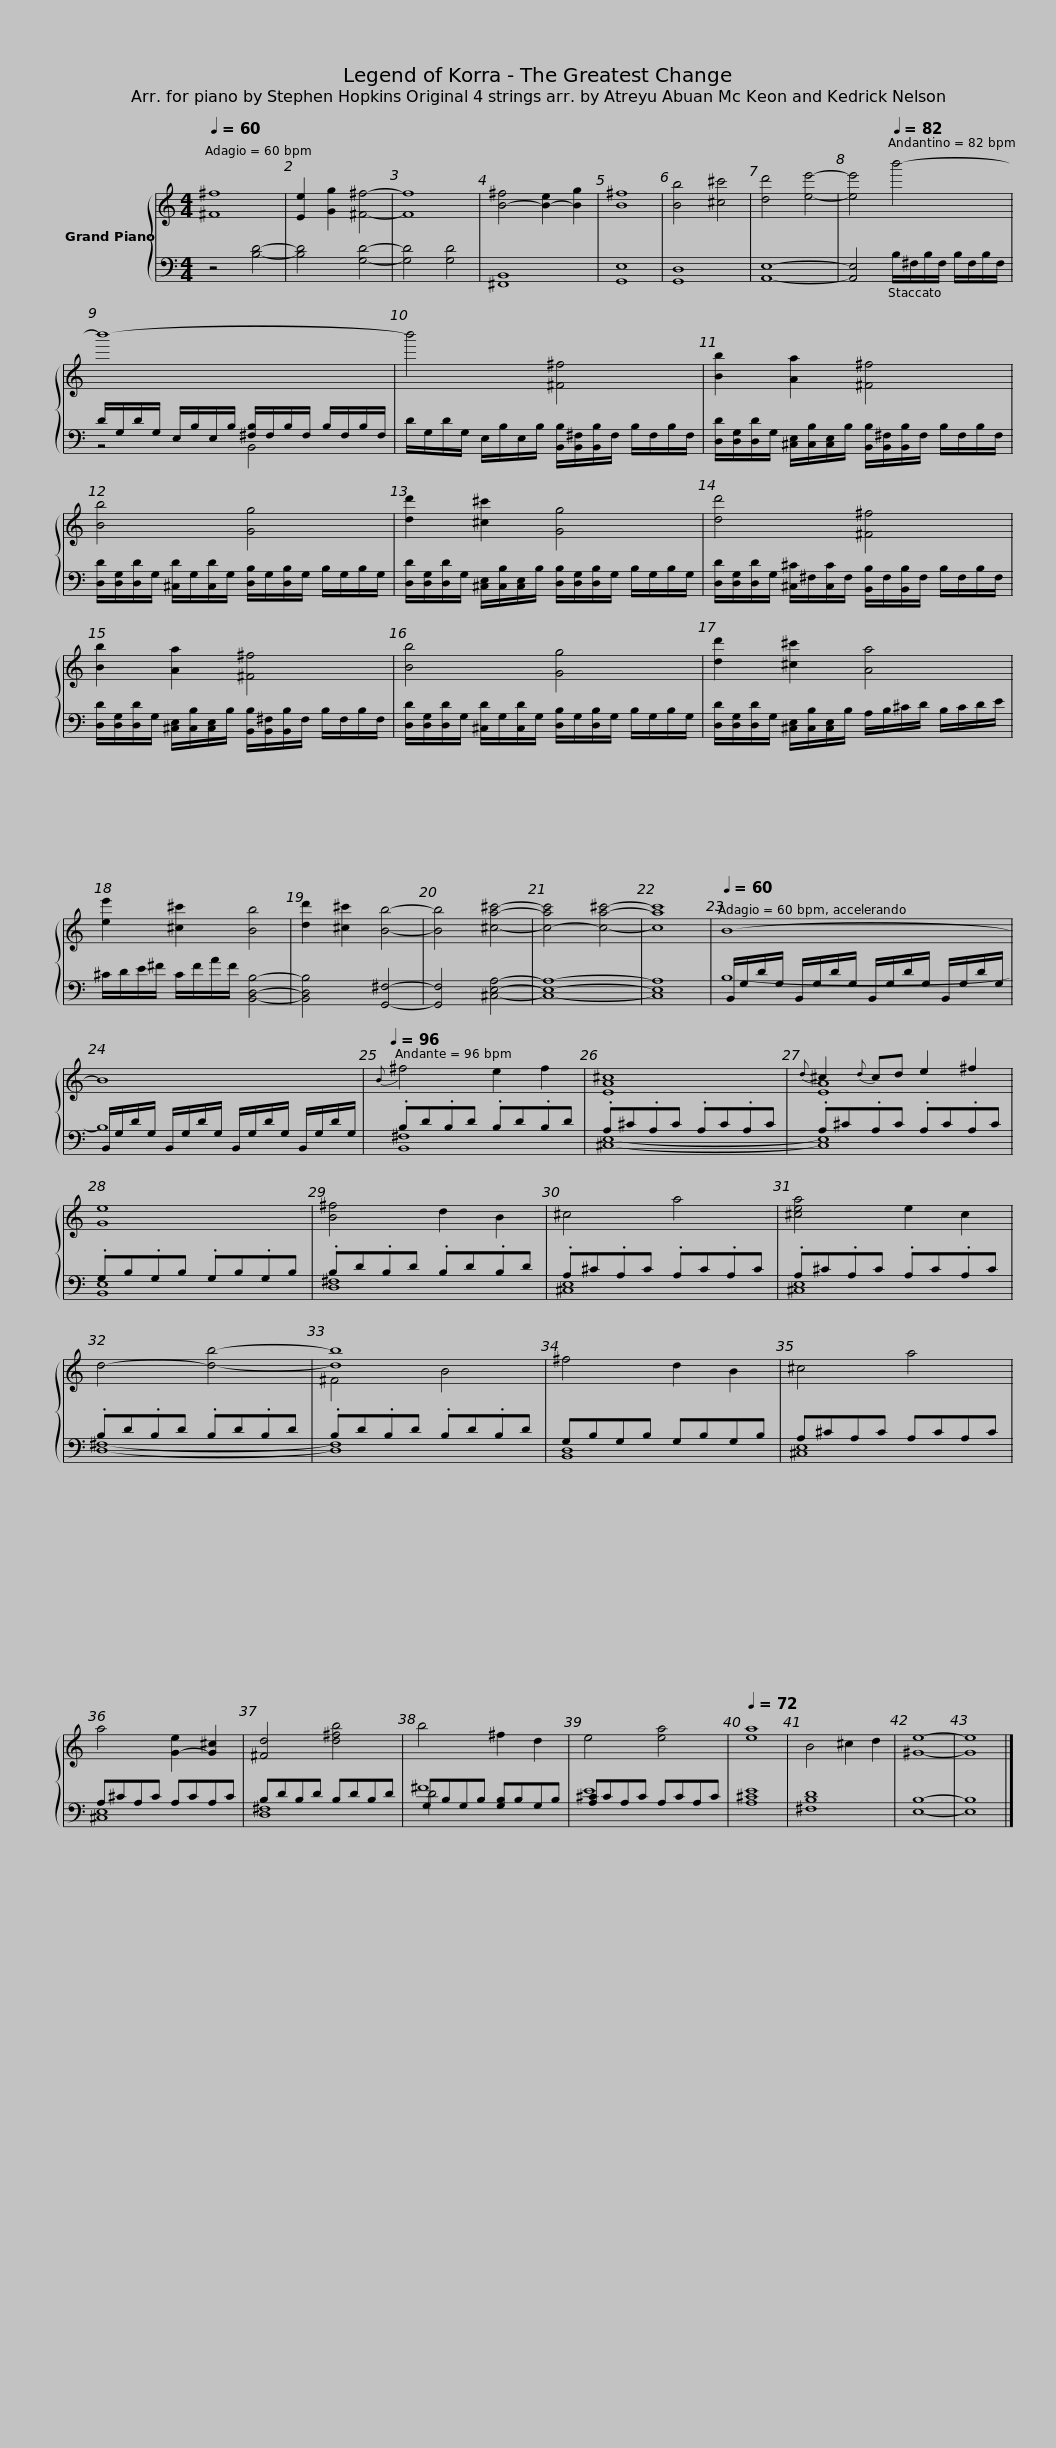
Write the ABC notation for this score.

X:1
%%score { ( 1 4 ) | ( 2 3 5 ) }
L:1/8
Q:1/4=60
M:4/4
I:linebreak $
K:C
V:1 treble
V:4 treble
V:2 bass
V:3 bass
V:5 bass
V:1
 [^F^f]8 | [Ee]2 [Gg]2 [^F^f]4- | [Ff]8 | [B-^f]4 [B-e]2 [Bg]2 | [B^f]8 | %5
 [Bb]4 [^c^c']4 | [dd']4 [ee']4- | [ee']4[Q:1/4=82] b'4- |$ b'8- | b'4 [^F^f]4 | %10
 [Bb]2 [Aa]2 [^F^f]4 |$ [Bb]4 [Gg]4 | [dd']2 [^c^c']2 [Gg]4 | [dd']4 [^F^f]4 |$ [Bb]2 [Aa]2 [^F^f]4 | %15
 [Bb]4 [Gg]4 |$ [dd']2 [^c^c']2 [Aa]4 | [ee']2 [^c^c']2 [Bb]4 | [dd']2 [^c^c']2 [Bb]4- | [Bb]4 [^ca^c']4- | %20
 [c-ac']4 [ca^c']4- |$ [cac']8 |[Q:1/4=60] B8- | B8 |[Q:1/4=96]{B} ^f4 e2 f2 |$ %25
 [EA^c]8 |{d} ^c2{d} cd e2 ^f2 | [Ge]8 | [B^f]4 d2 B2 | ^c4 a4 |$ %30
 [^cea]4 e2 c2 | d4- [db]4- | [db]8 | ^f4 d2 B2 |$ ^c4 a4 | %35
 a4 [G-e]2 [G^c]2 | [^Fd]4 [d^fb]4 | b4 ^f2 d2 |$ e4 [ea]4 |[Q:1/4=72] [ea]8 | %40
 B4 ^c2 d2 | [^Ge]8- | [Ge]8 |] %43
V:2
 z4 [B,D]4- | [B,D]4 [G,D]4- | [G,D]4 [G,D]4 | [^F,,B,,]8 | [G,,E,]8 | %5
 [G,,D,]8 | [A,,E,]8- | [A,,E,]4 B,/^F,/B,/F,/ B,/F,/B,/F,/ |$ D/G,/D/G,/ E,/B,/E,/B,/ [^F,B,]/F,/B,/F,/ B,/F,/B,/F,/ | D/G,/D/G,/ E,/B,/E,/B,/ [B,,B,]/[B,,^F,]/[B,,B,]/F,/ B,/F,/B,/F,/ | %10
 [D,D]/[D,G,]/[D,D]/G,/ [^C,E,]/[C,B,]/[C,E,]/B,/ [B,,B,]/[B,,^F,]/[B,,B,]/F,/ B,/F,/B,/F,/ |$ [D,D]/[D,G,]/[D,D]/G,/ [^C,D]/G,/[C,D]/G,/ [D,B,]/G,/[D,B,]/G,/ B,/G,/B,/G,/ | [D,D]/[D,G,]/[D,D]/G,/ [^C,E,]/[C,B,]/[C,E,]/B,/ [D,B,]/[D,G,]/[D,B,]/G,/ B,/G,/B,/G,/ | [D,D]/[D,G,]/[D,D]/G,/ [^C,^C]/^F,/[C,C]/F,/ [B,,B,]/F,/[B,,B,]/F,/ B,/F,/B,/F,/ |$ [D,D]/[D,G,]/[D,D]/G,/ [^C,E,]/[C,B,]/[C,E,]/B,/ [B,,B,]/[B,,^F,]/[B,,B,]/F,/ B,/F,/B,/F,/ | %15
 [D,D]/[D,G,]/[D,D]/G,/ [^C,D]/G,/[C,D]/G,/ [D,B,]/G,/[D,B,]/G,/ B,/G,/B,/G,/ |$ [D,D]/[D,G,]/[D,D]/G,/ [^C,E,]/[C,B,]/[C,E,]/B,/ A,/B,/^C/D/ B,/C/D/E/ | ^C/D/E/^F/ C/F/A/F/ [B,,D,B,]4- | [B,,D,B,]4 [G,,^F,]4- | [G,,F,]4 [^C,E,A,]4- | %20
 [C,E,A,]8- |$ [C,E,A,]8 | B,,/G,/D/G,/ B,,/G,/D/G,/ B,,/G,/D/G,/ B,,/G,/D/G,/ | B,,/G,/D/G,/ B,,/G,/D/G,/ B,,/G,/D/G,/ B,,/G,/D/G,/ | .B,D.B,D .B,D.B,D |$ %25
 .A,^C.A,C .A,C.A,C | .A,^C.A,C .A,C.A,C | .G,B,.G,B, .G,B,.G,B, | .B,D.B,D .B,D.B,D | .A,^C.A,C .A,C.A,C |$ %30
 .A,^C.A,C .A,C.A,C | .B,D.B,D .B,D.B,D | .B,D.B,D .B,D.B,D | G,B,G,B, G,B,G,B, |$ A,^CA,C A,CA,C | %35
 A,^CA,C A,CA,C | B,DB,D B,DB,D | G,B,G,B, [G,B,]B,G,B, |$ [A,^C]CA,C A,CA,C | [A,^CE]8 | %40
 [^F,B,D]8 | [E,B,]8- | [E,B,]8 |] %43
V:3
 x8 | x8 | x8 | x8 | x8 | %5
 x8 | x8 | x8 |$ z4 B,,4 | x8 | %10
 x8 |$ x8 | x8 | x8 |$ x8 | %15
 x8 |$ x8 | x8 | x8 | x8 | %20
 x8 |$ x8 | B,8- | B,8 | [B,,^F,]8 |$ %25
 [^C,E,]8- | [C,E,]8 | [B,,E,]8 | [D,^F,]8 | [^C,E,]8 |$ %30
 [^C,E,]8 | [D,^F,]8- | [D,F,]8 | [B,,D,]8 |$ [^C,E,]8 | %35
 [^C,E,]8 | [D,^F,]8 | ^F8 |$ E8 | x8 | %40
 x8 | x8 | x8 |] %43
V:4
 x8 | x8 | x8 | x8 | x8 | %5
 x8 | x8 | x8 |$ x8 | x8 | %10
 x8 |$ x8 | x8 | x8 |$ x8 | %15
 x8 |$ x8 | x8 | x8 | x8 | %20
 x8 |$ x8 | x8 | x8 | x8 |$ %25
 x8 | [EA]8 | x8 | x8 | x8 |$ %30
 x8 | x8 | ^F4 B4 | x8 |$ x8 | %35
 x8 | x8 | x8 |$ x8 | x8 | %40
 x8 | x8 | x8 |] %43
V:5
 x8 | x8 | x8 | x8 | x8 | %5
 x8 | x8 | x8 |$ x8 | x8 | %10
 x8 |$ x8 | x8 | x8 |$ x8 | %15
 x8 |$ x8 | x8 | x8 | x8 | %20
 x8 |$ x8 | x8 | x8 | x8 |$ %25
 x8 | x8 | x8 | x8 | x8 |$ %30
 x8 | x8 | x8 | x8 |$ x8 | %35
 x8 | x8 | D4 x4 |$ x8 | x8 | %40
 x8 | x8 | x8 |] %43
